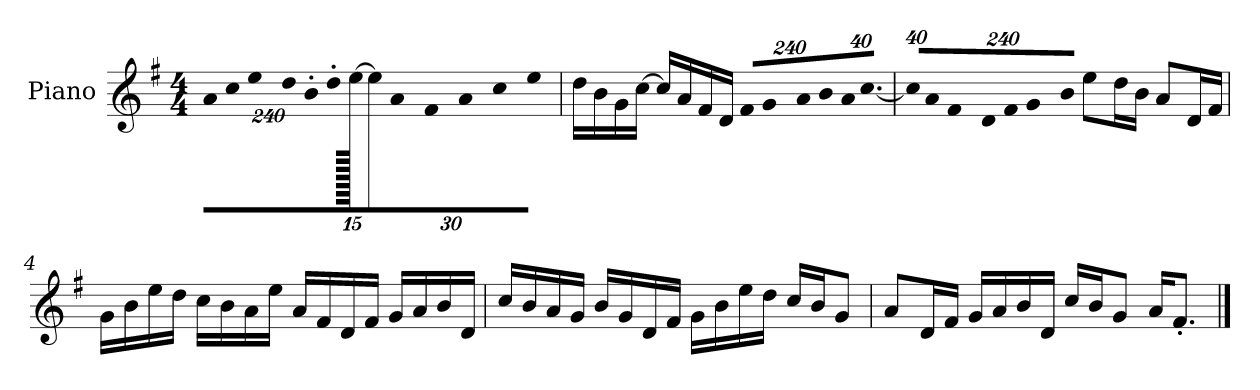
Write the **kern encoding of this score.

**kern
*part1
*staff1
*I"Piano
*I'P-no
*clefG2
*k[f#]
*M4/4
*MM90
*Xbrackettup
=1
!LO:N:vis=16
1920%137a\LL
!LO:N:vis=16
1920%137cc\J
!LO:N:vis=8
960%137ee\
!LO:N:vis=16
1920%137dd\L
!LO:N:vis=16
1920%137b'\
!LO:N:vis=16
1920%137dd'\JJ
[1920ee\
240%17ee\L]
!LO:N:vis=16
1920%137a\
!LO:N:vis=16
1920%137f#\
!LO:N:vis=16
1920%137a\
!LO:N:vis=16
1920%137cc\J
!LO:N:vis=8
960%137ee\J
=2
16dd\LL
16b\
16g\
[16cc\JJ
16cc/LL]
16a/
16f#/
16d/JJ
!LO:N:vis=16
1920%137f#/KL
!LO:N:vis=8
960%137g/
!LO:N:vis=16
1920%137a/L
!LO:N:vis=16
1920%137b/
!LO:N:vis=32
640%23a/K
!LO:N:vis=16.
[960%103cc/JJ
=3
!LO:N:vis=32
640%23cc/KLL]
!LO:N:vis=16
1920%137a/
!LO:N:vis=32
640%23f#/K
!LO:N:vis=16
1920%137d/
!LO:N:vis=16
1920%137f#/J
!LO:N:vis=8
960%137g/
!LO:N:vis=16
1920%137b/Jk
8ee\L
16dd\L
16b\JJ
8a/L
16d/L
16f#/JJ
!!LO:LB:g=z
=4
16g\LL
16b\
16ee\
16dd\JJ
16cc\LL
16b\
16a\
16ee\JJ
16a/LL
16f#/
16d/
16f#/JJ
16g/LL
16a/
16b/
16d/JJ
=5
16cc/LL
16b/
16a/
16g/JJ
16b/LL
16g/
16d/
16f#/JJ
16g\LL
16b\
16ee\
16dd\JJ
16cc/LL
16b/J
8g/J
=6
8a/L
16d/L
16f#/JJ
16g/LL
16a/
16b/
16d/JJ
16cc/LL
16b/J
8g/J
16a/KL
8.f#'/J
==
*-
